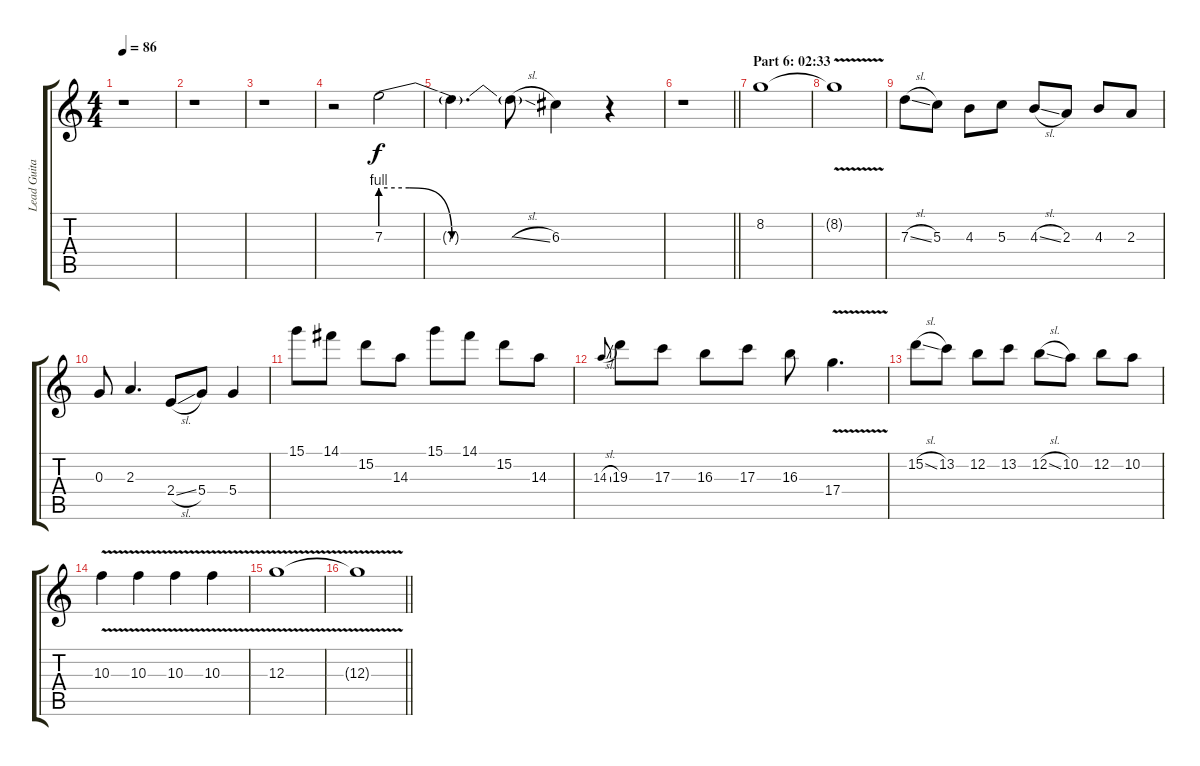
\track ("Lead Guitar 3 (Distortion/Octave Pedal)" "Lead Guita") {instrument overdrivenguitar}
\staff {score tabs}
\tuning (E4 B3 G3 D3 A2 E2) {hide}
\ts (4 4)
\tempo 86
\clef g2
\ks c
r.1{dy f} |
r.1 |
r.1 |
r.2 7.3{be (custom 0 4 10 4 25 0 60 0)}.2 |
7.3{t}.4{d} 7.3{sl t}.8 6.3.4 r.4 |
\barLineRight lightlight
r.1 |
\section ("" "Part 6: 02:33")
8.2.1{volume 12} |
8.2{v t}.1 |
7.3{sl}.8 5.3.8 4.3.8 5.3.8 4.3{sl}.8 2.3.8 4.3.8 2.3.8 |
0.3.8 2.3.4{d} 2.4{sl}.8 5.4.8 5.4.4 |
15.1.8 14.1.8 15.2.8 14.3.8 15.1.8 14.1.8 15.2.8 14.3.8 |
14.3{sl}.8{gr onbeat} 19.3.8 17.3.8 16.3.8 17.3.8 16.3.8 17.4{v}.4{d} |
15.2{sl}.8 13.2.8 12.2.8 13.2.8 12.2{sl}.8 10.2.8 12.2.8 10.2.8 |
10.3{v}.4 10.3{v}.4 10.3{v}.4 10.3{v}.4 |
12.3{v}.1 |
\barLineRight lightlight
12.3{t}.1
